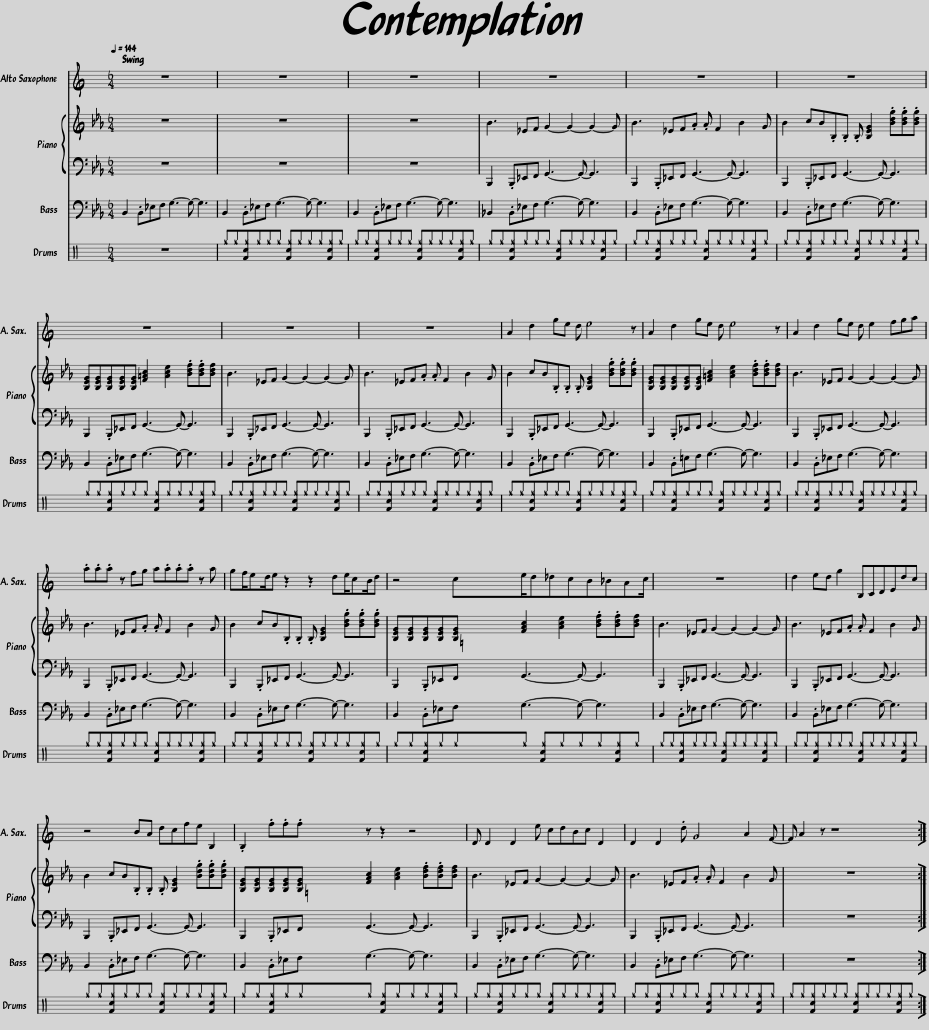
X:1
%%score 1 { 2 | 3 } 4 5
L:1/8
Q:1/4=144
M:6/4
I:linebreak $
K:Eb
V:1 treble transpose=-9
V:2 treble
V:3 bass
V:4 bass transpose=-12
V:5 perc
K:none
V:1
[K:C] z12 | z12 | z12 | z12 | z12 | %5
 z12 |$ z12 | z12 | z12 | A2 d2 ge d e4 z | %10
 A2 d2 ge d e4 z | A2 d2 ge d e2 fga |$ .a.a.a z fg a.a.a.a z a | gf/ed/e z2 z2 de/cB/d | z4 ce/d_dcB_BAc/ | %15
 z12 | d2 ed g2 B,CDEdc |$ z4 BA dcfe B,2 | .B,2 .f.f.f z z2 z4 | D D2 D2 e cdBc D2 | %20
 D2 D2 .d G4 A2 F- | F A2 z z8 :| %22
V:2
 z12 | z12 | z12 | B3 _EF G2- G2- G2- G | B3 _EF.A .A F2 B2 G | %5
 B2 cB.B,.B, .B, [B,EG]2 .[Bdg].[Bdg].[Bdg] |$ [B,EG][B,EG][B,EG][B,EG][B,EG] [F=Ac]2 [Ace]2 .[Bdf].[Bdf][Bdf] | B3 _EF G2- G2- G2- G | B3 _EF.A .A F2 B2 G | B2 cB.B,.B, .B, [B,EG]2 .[Bdg].[Bdg].[Bdg] | %10
 [B,EG][B,EG][B,EG][B,EG][B,EG] [F=Ac]2 [Ace]2 .[Bdf].[Bdf][Bdf] | B3 _EF G2- G2- G2- G |$ B3 _EF.A .A F2 B2 G | B2 cB.B,.B, .B, [B,EG]2 .[Bdg].[Bdg].[Bdg] | [B,EG][B,EG][B,EG][B,EG][B,EG] [F=Ac]2 [Ace]2 .[Bdf].[Bdf][Bdf] | %15
 B3 _EF G2- G2- G2- G | B3 _EF.A .A F2 B2 G |$ B2 cB.B,.B, .B, [B,EG]2 .[Bdg].[Bdg].[Bdg] | [B,EG][B,EG][B,EG][B,EG][B,EG] [F=Ac]2 [Ace]2 .[Bdf].[Bdf][Bdf] | B3 _EF G2- G2- G2- G | %20
 B3 _EF.A .A F2 B2 G | z12 :| %22
V:3
 z12 | z12 | z12 | B,,,2 .B,,,_E,,F,, G,,3- G,,- G,,3 | B,,,2 .B,,,_E,,F,, G,,3- G,,- G,,3 | %5
 B,,,2 .B,,,_E,,F,, G,,3- G,,- G,,3 |$ B,,,2 .B,,,_E,,F,, G,,3- G,,- G,,3 | B,,,2 .B,,,_E,,F,, G,,3- G,,- G,,3 | B,,,2 .B,,,_E,,F,, G,,3- G,,- G,,3 | B,,,2 .B,,,_E,,F,, G,,3- G,,- G,,3 | %10
 B,,,2 .B,,,_E,,F,, G,,3- G,,- G,,3 | B,,,2 .B,,,_E,,F,, G,,3- G,,- G,,3 |$ B,,,2 .B,,,_E,,F,, G,,3- G,,- G,,3 | B,,,2 .B,,,_E,,F,, G,,3- G,,- G,,3 | B,,,2 .B,,,_E,,F,, G,,3- G,,- G,,3 | %15
 B,,,2 .B,,,_E,,F,, G,,3- G,,- G,,3 | B,,,2 .B,,,_E,,F,, G,,3- G,,- G,,3 |$ B,,,2 .B,,,_E,,F,, G,,3- G,,- G,,3 | B,,,2 .B,,,_E,,F,, G,,3- G,,- G,,3 | B,,,2 .B,,,_E,,F,, G,,3- G,,- G,,3 | %20
 B,,,2 .B,,,_E,,F,, G,,3- G,,- G,,3 | z12 :| %22
V:4
 B,,2 .B,,_E,F, G,3- G,- G,3 | B,,2 .B,,_E,F, G,3- G,- G,3 | B,,2 .B,,_E,F, G,3- G,- G,3 | _B,,2 .B,,_E,F, G,3- G,- G,3 | B,,2 .B,,_E,F, G,3- G,- G,3 | %5
 B,,2 .B,,_E,F, G,3- G,- G,3 |$ B,,2 .B,,_E,F, G,3- G,- G,3 | B,,2 .B,,_E,F, G,3- G,- G,3 | B,,2 .B,,_E,F, G,3- G,- G,3 | B,,2 .B,,_E,F, G,3- G,- G,3 | %10
 B,,2 .B,,=E,F, G,3- G,- G,3 | B,,2 .B,,_E,F, G,3- G,- G,3 |$ B,,2 .B,,_E,F, G,3- G,- G,3 | B,,2 .B,,_E,F, G,3- G,- G,3 | B,,2 .B,,_E,F, G,3- G,- G,3 | %15
 B,,2 .B,,_E,F, G,3- G,- G,3 | B,,2 .B,,_E,F, G,3- G,- G,3 |$ B,,2 .B,,_E,F, G,3- G,- G,3 | B,,2 .B,,_E,F, G,3- G,- G,3 | B,,2 .B,,_E,F, G,3- G,- G,3 | %20
 B,,2 .B,,_E,F, G,3- G,- G,3 | z12 :| %22
V:5
[K:C] z12 | ^g^g[Fc^g]^g^g^g [Fc^g]^g^g^g[Fc^g]^g | ^g^g[Fc^g]^g^g^g [Fc^g]^g^g^g[Fc^g]^g | ^g^g[Fc^g]^g^g^g [Fc^g]^g^g^g[Fc^g]^g | ^g^g[Fc^g]^g^g^g [Fc^g]^g^g^g[Fc^g]^g | %5
 ^g^g[Fc^g]^g^g^g [Fc^g]^g^g^g[Fc^g]^g |$ ^g^g[Fc^g]^g^g^g [Fc^g]^g^g^g[Fc^g]^g | ^g^g[Fc^g]^g^g^g [Fc^g]^g^g^g[Fc^g]^g | ^g^g[Fc^g]^g^g^g [Fc^g]^g^g^g[Fc^g]^g | ^g^g[Fc^g]^g^g^g [Fc^g]^g^g^g[Fc^g]^g | %10
 ^g^g[Fc^g]^g^g^g [Fc^g]^g^g^g[Fc^g]^g | ^g^g[Fc^g]^g^g^g [Fc^g]^g^g^g[Fc^g]^g |$ ^g^g[Fc^g]^g^g^g [Fc^g]^g^g^g[Fc^g]^g | ^g^g[Fc^g]^g^g^g [Fc^g]^g^g^g[Fc^g]^g | ^g^g[Fc^g]^g^g^g [Fc^g]^g^g^g[Fc^g]^g | %15
 ^g^g[Fc^g]^g^g^g [Fc^g]^g^g^g[Fc^g]^g | ^g^g[Fc^g]^g^g^g [Fc^g]^g^g^g[Fc^g]^g |$ ^g^g[Fc^g]^g^g^g [Fc^g]^g^g^g[Fc^g]^g | ^g^g[Fc^g]^g^g^g [Fc^g]^g^g^g[Fc^g]^g | ^g^g[Fc^g]^g^g^g [Fc^g]^g^g^g[Fc^g]^g | %20
 ^g^g[Fc^g]^g^g^g [Fc^g]^g^g^g[Fc^g]^g | ^g^g[Fc^g]^g^g^g [Fc^g]^g^g^g[Fc^g]^g :| %22
